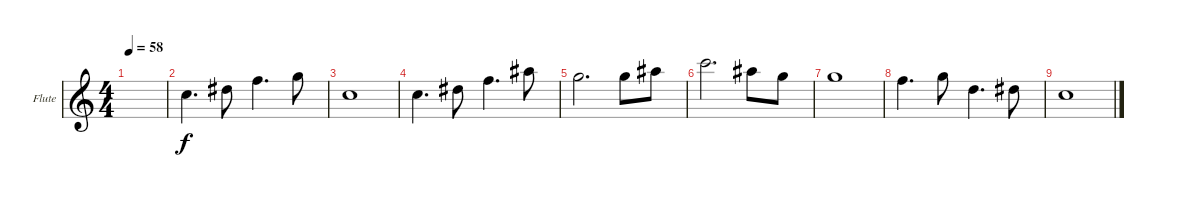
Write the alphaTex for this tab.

\defaultSystemsLayout 4
\bracketExtendMode groupsimilarinstruments
\firstSystemTrackNameOrientation horizontal
\otherSystemsTrackNameOrientation horizontal
\track ("Flute" "Flute") {instrument shakuhachi}
\staff {score}
\tuning (E4 B3 G3 D3 A2 E2)
\displaytranspose 12
\ts (4 4)
\tempo 58
\clef g2
\ks c
|
1.2.4{d} 4.2.8 6.2.4{d} 8.2.8 |
1.2.1 |
1.2.4{d} 4.2.8 6.2.4{d} 11.2.8 |
8.2.2{d} 8.2.8 11.2.8 |
13.2.2{d} 11.2.8 8.2.8 |
8.2.1 |
6.2.4{d} 8.2.8 3.2.4{d} 4.2.8 |
1.2.1
